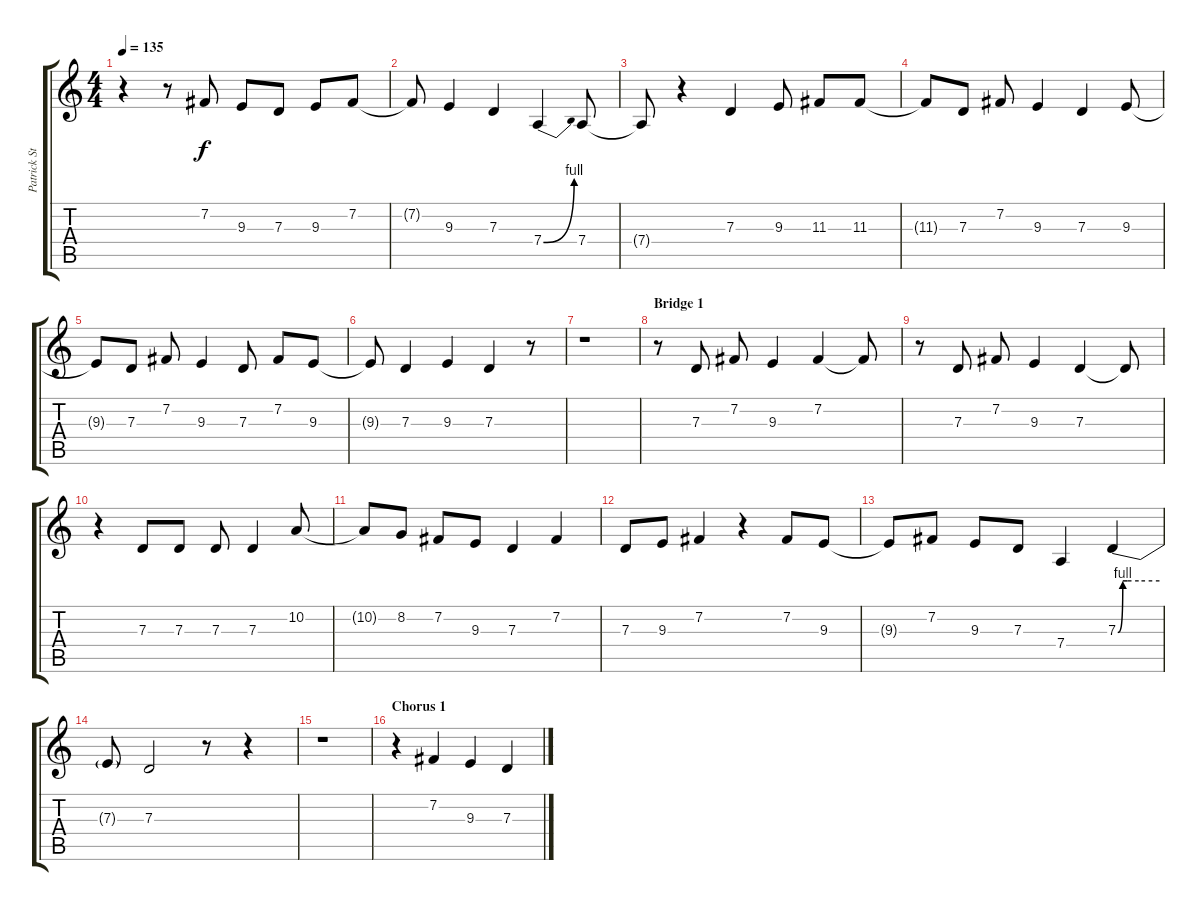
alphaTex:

\track ("Patrick Stumph (Lead Vocals)" "Patrick St") {instrument clarinet}
\staff {score tabs}
\tuning (E4 B3 G3 D3 A2 E2) {hide}
\ts (4 4)
\tempo 135
\clef g2
\ks c
r.4{dy f} r.8 7.2.8 9.3.8 7.3.8 9.3.8 7.2.8 |
7.2{t}.8 9.3.4 7.3.4 7.4{be (bend 0 0 60 4)}.4 7.4.8 |
7.4{t}.8 r.4 7.3.4 9.3.8 11.3.8 11.3.8 |
11.3{t}.8 7.3.8 7.2.8 9.3.4 7.3.4 9.3.8 |
9.3{t}.8 7.3.8 7.2.8 9.3.4 7.3.8 7.2.8 9.3.8 |
9.3{t}.8 7.3.4 9.3.4 7.3.4 r.8 |
r.1 |
\section ("" "Bridge 1")
r.8 7.3.8 7.2.8 9.3.4 7.2.4 7.2{t}.8 |
r.8 7.3.8 7.2.8 9.3.4 7.3.4 7.3{t}.8 |
r.4 7.3.8 7.3.8 7.3.8 7.3.4 10.2.8 |
10.2{t}.8 8.2.8 7.2.8 9.3.8 7.3.4 7.2.4 |
7.3.8 9.3.8 7.2.4 r.4 7.2.8 9.3.8 |
9.3{t}.8 7.2.8 9.3.8 7.3.8 7.4.4 7.3{be (custom 0 0 7 4 14 4 30 4 60 4)}.4 |
7.3{t}.8 7.3.2 r.8 r.4 |
r.1 |
\section ("" "Chorus 1")
r.4 7.2.4 9.3.4 7.3.4
